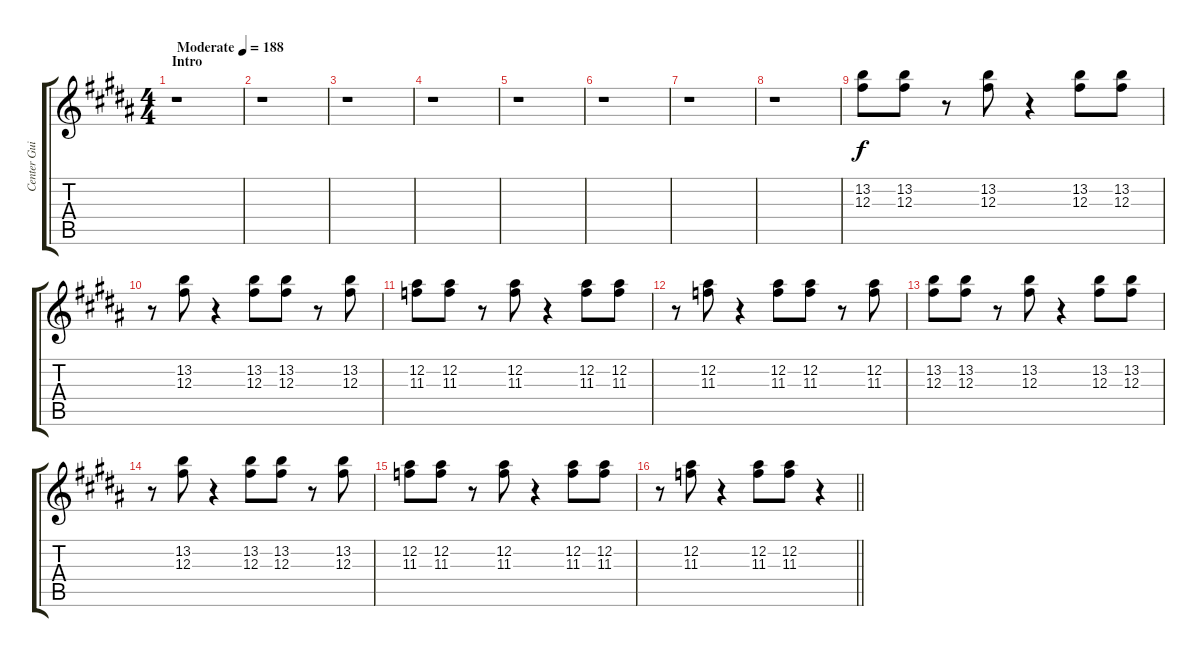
\track ("Center Guitar II" "Center Gui") {instrument overdrivenguitar}
\staff {score tabs}
\tuning (Eb4 Bb3 Gb3 Db3 Ab2 Db2) {hide}
\ts (4 4)
\section ("" "Intro")
\tempo (188 "Moderate")
\clef g2
\ks b
r.1{dy f instrument overdrivenguitar} |
r.1 |
r.1 |
r.1 |
r.1 |
r.1 |
r.1 |
r.1 |
(13.2 12.3).8 (13.2 12.3).8 r.8 (13.2 12.3).8 r.4 (13.2 12.3).8 (13.2 12.3).8 |
r.8 (13.2 12.3).8 r.4 (13.2 12.3).8 (13.2 12.3).8 r.8 (13.2 12.3).8 |
(12.2 11.3).8 (12.2 11.3).8 r.8 (12.2 11.3).8 r.4 (12.2 11.3).8 (12.2 11.3).8 |
r.8 (12.2 11.3).8 r.4 (12.2 11.3).8 (12.2 11.3).8 r.8 (12.2 11.3).8 |
(13.2 12.3).8 (13.2 12.3).8 r.8 (13.2 12.3).8 r.4 (13.2 12.3).8 (13.2 12.3).8 |
r.8 (13.2 12.3).8 r.4 (13.2 12.3).8 (13.2 12.3).8 r.8 (13.2 12.3).8 |
(12.2 11.3).8 (12.2 11.3).8 r.8 (12.2 11.3).8 r.4 (12.2 11.3).8 (12.2 11.3).8 |
\barLineRight lightlight
r.8 (12.2 11.3).8 r.4 (12.2 11.3).8 (12.2 11.3).8 r.4
